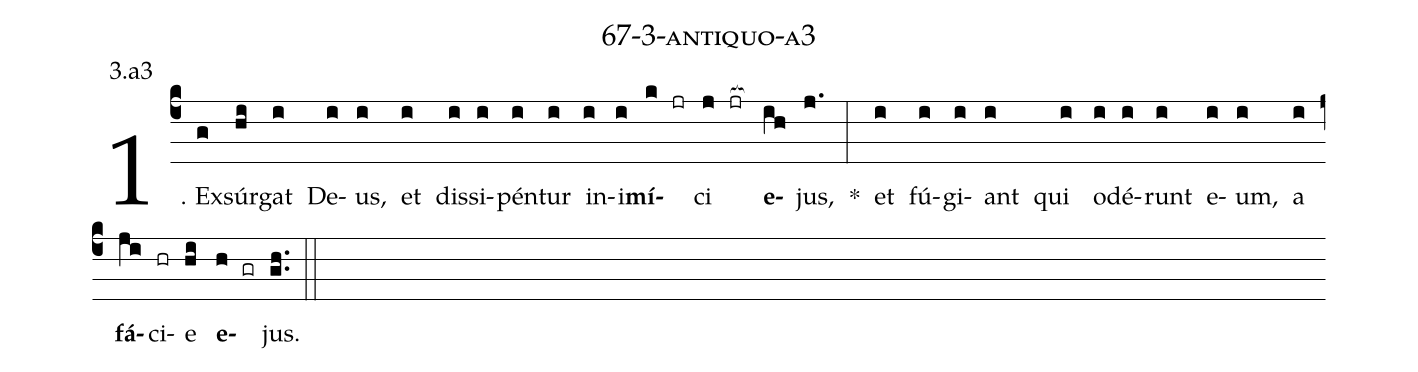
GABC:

name: 67-3-antiquo-a3;
annotation: 3.a3;
%%
(c4)1. Ex(g)súr(hi)gat(i) De(i)us,(i) et(i) dis(i)si(i)pén(i)tur(i) in(i)i(i)<b>mí</b>(k jr)ci(j jr[ocb:1{]) <b>e</b>(ih[ocb:0}])jus,(j.) *(:) et(i) fú(i)gi(i)ant(i) qui(i) o(i)dé(i)runt(i) e(i)um,(i) a(i) <b>fá</b>(ji)ci(hr)e(hi) <b>e</b>(h gr)jus.(gh..) (::)
